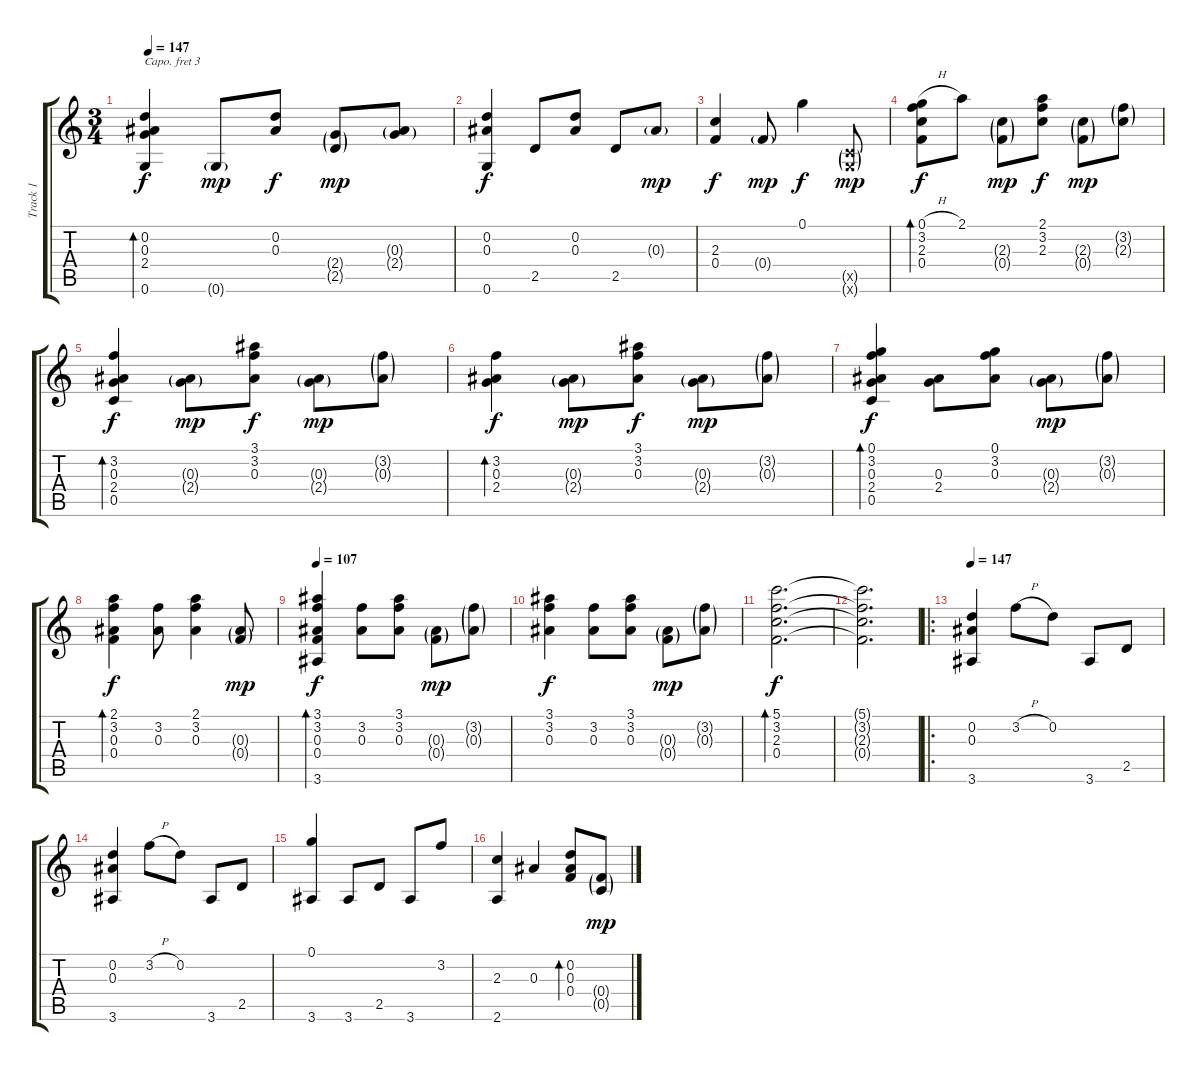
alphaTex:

\track ("Track 1" "Track 1") {instrument acousticguitarsteel}
\staff {score tabs}
\capo 3
\tuning (E4 B3 G3 D3 A2 E2) {hide}
\ts (3 4)
\tempo 147
\clef g2
\ks c
(0.2 0.3 2.4 0.6).4{bd 120 dy f} 0.6{g}.8{dy mp} (0.2 0.3).8{dy f} (2.4{g} 2.5{g}).8{dy mp} (0.3{g} 2.4{g}).8 |
(0.2 0.3 0.6).4{dy f} 2.5.8 (0.2 0.3).8 2.5.8 0.3{g}.8{dy mp} |
(2.3 0.4).4{dy f} 0.4{g}.8{dy mp} 0.1.4{dy f} (0.5{g x} 0.6{g x}).8{dy mp} |
(0.1{h} 3.2 2.3 0.4).8{bd 120 dy f} 2.1.8 (2.3{g} 0.4{g}).8{dy mp} (2.1 3.2 2.3).8{dy f} (2.3{g} 0.4{g}).8{dy mp} (3.2{g} 2.3{g}).8 |
(3.2 0.3 2.4 0.5).4{bd 120 dy f} (0.3{g} 2.4{g}).8{dy mp} (3.1 3.2 0.3).8{dy f} (0.3{g} 2.4{g}).8{dy mp} (3.2{g} 0.3{g}).8 |
(3.2 0.3 2.4).4{bd 120 dy f} (0.3{g} 2.4{g}).8{dy mp} (3.1 3.2 0.3).8{dy f} (0.3{g} 2.4{g}).8{dy mp} (3.2{g} 0.3{g}).8 |
(0.1 3.2 0.3 2.4 0.5).4{bd 120 dy f} (0.3 2.4).8 (0.1 3.2 0.3).8 (0.3{g} 2.4{g}).8{dy mp} (3.2{g} 0.3{g}).8 |
(2.1 3.2 0.3 0.4).4{bd 120 dy f} (3.2 0.3).8 (2.1 3.2 0.3).4 (0.3{g} 0.4{g}).8{dy mp} |
\tempo 107
(3.1 3.2 0.3 0.4 3.6).4{bd 120 dy f} (3.2 0.3).8 (3.1 3.2 0.3).8 (0.3{g} 0.4{g}).8{dy mp} (3.2{g} 0.3{g}).8 |
(3.1 3.2 0.3).4{dy f} (3.2 0.3).8 (3.1 3.2 0.3).8 (0.3{g} 0.4{g}).8{dy mp} (3.2{g} 0.3{g}).8 |
(5.1 3.2 2.3 0.4).2{d bd 480 dy f} |
(5.1{t} 3.2{t} 2.3{t} 0.4{t}).2{d} |
\ro
\tempo 147
(0.2 0.3 3.6).4 3.2{h}.8 0.2.8 3.6.8 2.5.8 |
(0.2 0.3 3.6).4 3.2{h}.8 0.2.8 3.6.8 2.5.8 |
(0.1 3.6).4 3.6.8 2.5.8 3.6.8 3.2.8 |
(2.3 2.6).4 0.3.4 (0.2 0.3 0.4).8{bd 60} (0.4{g} 0.5{g}).8{dy mp}
